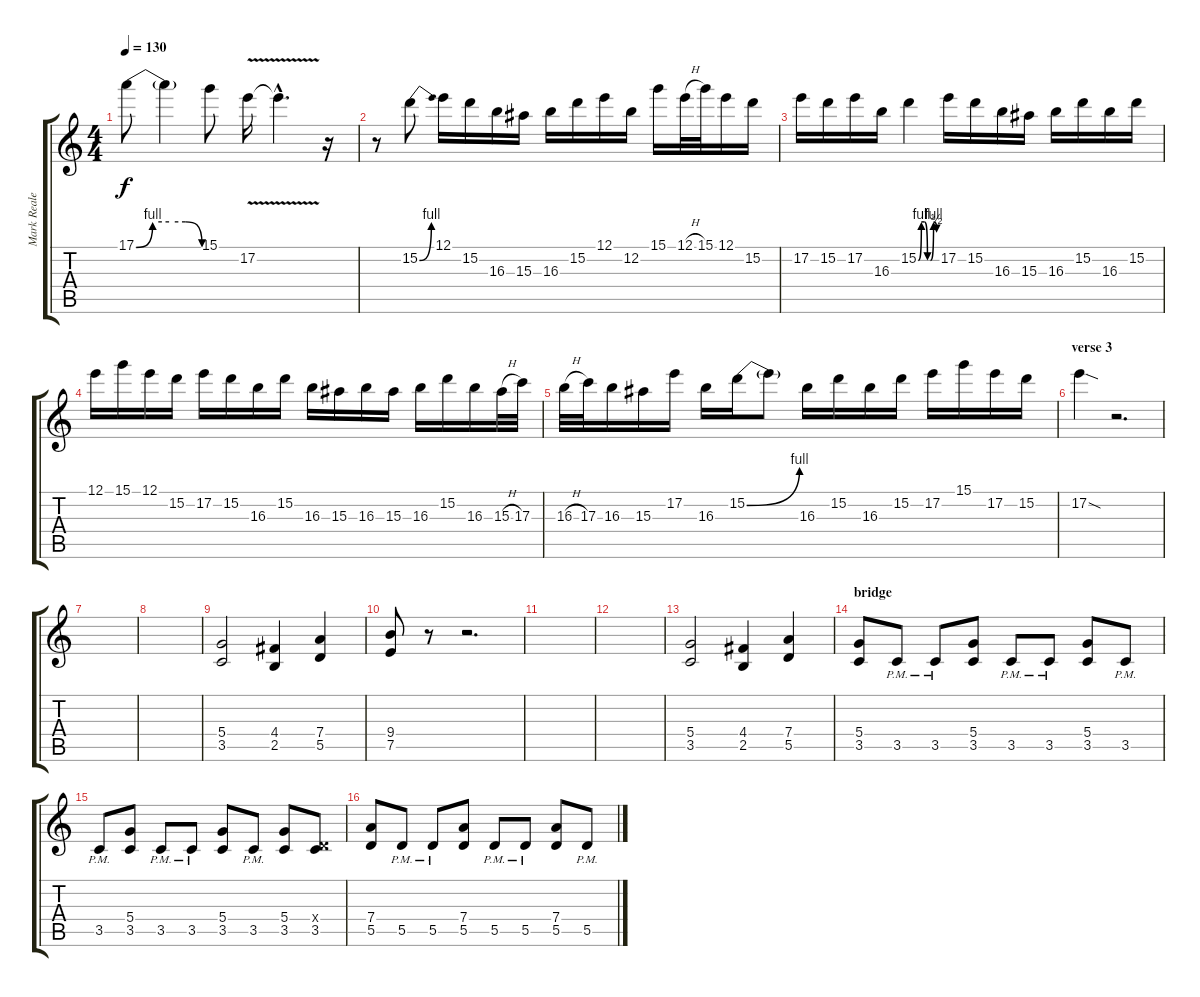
\track ("Mark Reale" "Mark Reale") {instrument acousticguitarnylon}
\staff {score tabs}
\tuning (E4 B3 G3 D3 A2 E2) {hide}
\ts (4 4)
\tempo 130
\clef g2
\ks c
17.1{be (custom 0 0 15 4 30 4 45 4 60 0)}.8{dy f} 17.1{t}.4 15.1.8 17.2{v}.16 17.2{hac t}.4{d} r.16 |
r.8 15.2{be (bend 0 0 60 4)}.8 12.1.16 15.2.16 16.3.16 15.3.16 16.3.16 15.2.16 12.1.16 12.2.16 15.1.16 12.1{h}.32 15.1.32 12.1.16 15.2.16 |
17.2.16 15.2.16 17.2.16 16.3.16 15.2{be (custom 0 0 10 4 20 4 30 0 40 0 50 4 60 2)}.4 17.2.16 15.2.16 16.3.16 15.3.16 16.3.16 15.2.16 16.3.16 15.2.16 |
12.1.16 15.1.16 12.1.16 15.2.16 17.2.16 15.2.16 16.3.16 15.2.16 16.3.16 15.3.16 16.3.16 15.3.16 16.3.16 15.2.16 16.3.16 15.3{h}.32 17.3.32 |
16.3{h}.32 17.3.32 16.3.16 15.3.16 17.2.16 16.3.16 15.2{be (bend 0 0 60 4)}.16 15.2{t}.8 16.3.16 15.2.16 16.3.16 15.2.16 17.2.16 15.1.16 17.2.16 15.2.16 |
\section ("" "verse 3")
17.2{sod}.4 r.2{d} |
|
|
(5.4 3.5).2{volume 15 instrument distortionguitar} (4.4 2.5).4 (7.4 5.5).4 |
(9.4 7.5).8 r.8 r.2{d} |
|
|
(5.4 3.5).2 (4.4 2.5).4 (7.4 5.5).4 |
\section ("" "bridge")
(5.4 3.5).8 3.5{pm}.8 3.5{pm}.8 (5.4 3.5).8 3.5{pm}.8 3.5{pm}.8 (5.4 3.5).8 3.5{pm}.8 |
3.5{pm}.8 (5.4 3.5).8 3.5{pm}.8 3.5{pm}.8 (5.4 3.5).8 3.5{pm}.8 (5.4 3.5).8 (0.4{x} 3.5).8 |
(7.4 5.5).8 5.5{pm}.8 5.5{pm}.8 (7.4 5.5).8 5.5{pm}.8 5.5{pm}.8 (7.4 5.5).8 5.5{pm}.8
